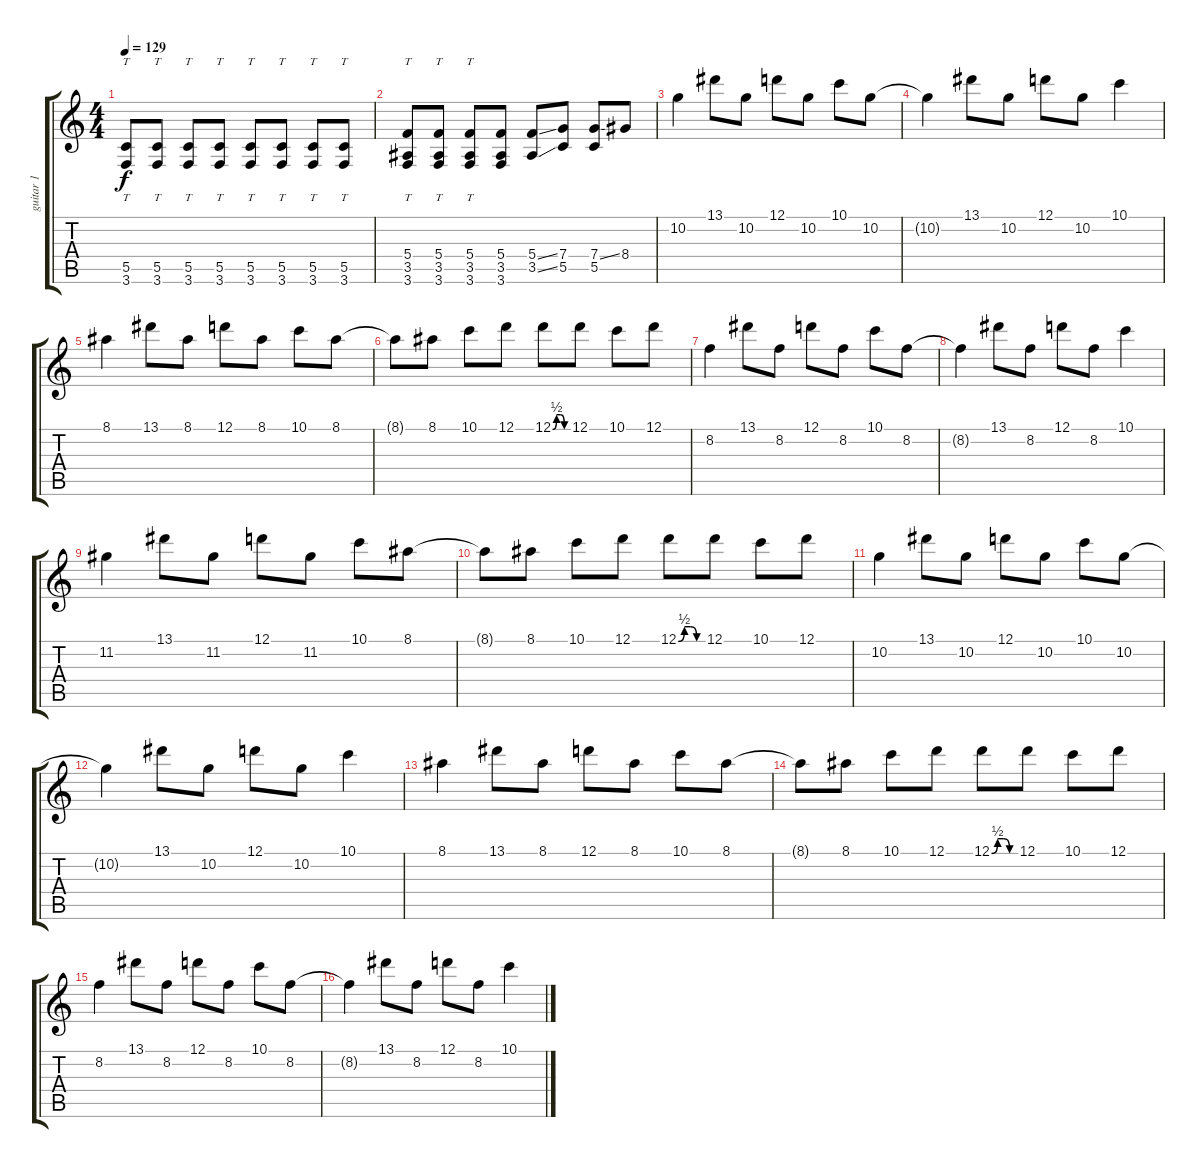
\track ("guitar 1" "guitar 1") {instrument overdrivenguitar}
\staff {score tabs}
\tuning (D4 A3 F3 C3 G2 D2) {hide}
\ts (4 4)
\tempo 129
\clef g2
\ks c
(5.5 3.6).8{tt dy f} (5.5 3.6).8{tt} (5.5 3.6).8{tt} (5.5 3.6).8{tt} (5.5 3.6).8{tt} (5.5 3.6).8{tt} (5.5 3.6).8{tt} (5.5 3.6).8{tt} |
(5.4 3.5 3.6).8{tt} (5.4 3.5 3.6).8{tt} (5.4 3.5 3.6).8{tt} (5.4 3.5 3.6).8 (5.4{ss} 3.5{ss}).8 (7.4 5.5).8 (7.4{ss} 5.5).8 8.4.8 |
10.2.4{volume 10 instrument distortionguitar} 13.1.8 10.2.8 12.1.8 10.2.8 10.1.8 10.2.8 |
10.2{t}.4 13.1.8 10.2.8 12.1.8 10.2.8 10.1.4 |
8.1.4 13.1.8 8.1.8 12.1.8 8.1.8 10.1.8 8.1.8 |
8.1{t}.8 8.1.8 10.1.8 12.1.8 12.1{be (custom 0 0 15 2 30 2 45 0 60 0)}.8 12.1.8 10.1.8 12.1.8 |
8.2.4 13.1.8 8.2.8 12.1.8 8.2.8 10.1.8 8.2.8 |
8.2{t}.4 13.1.8 8.2.8 12.1.8 8.2.8 10.1.4 |
11.2.4 13.1.8 11.2.8 12.1.8 11.2.8 10.1.8 8.1.8 |
8.1{t}.8 8.1.8 10.1.8 12.1.8 12.1{be (custom 0 0 15 2 30 2 45 0 60 0)}.8 12.1.8 10.1.8 12.1.8 |
10.2.4 13.1.8 10.2.8 12.1.8 10.2.8 10.1.8 10.2.8 |
10.2{t}.4 13.1.8 10.2.8 12.1.8 10.2.8 10.1.4 |
8.1.4 13.1.8 8.1.8 12.1.8 8.1.8 10.1.8 8.1.8 |
8.1{t}.8 8.1.8 10.1.8 12.1.8 12.1{be (custom 0 0 15 2 30 2 45 0 60 0)}.8 12.1.8 10.1.8 12.1.8 |
8.2.4 13.1.8 8.2.8 12.1.8 8.2.8 10.1.8 8.2.8 |
8.2{t}.4 13.1.8 8.2.8 12.1.8 8.2.8 10.1.4
